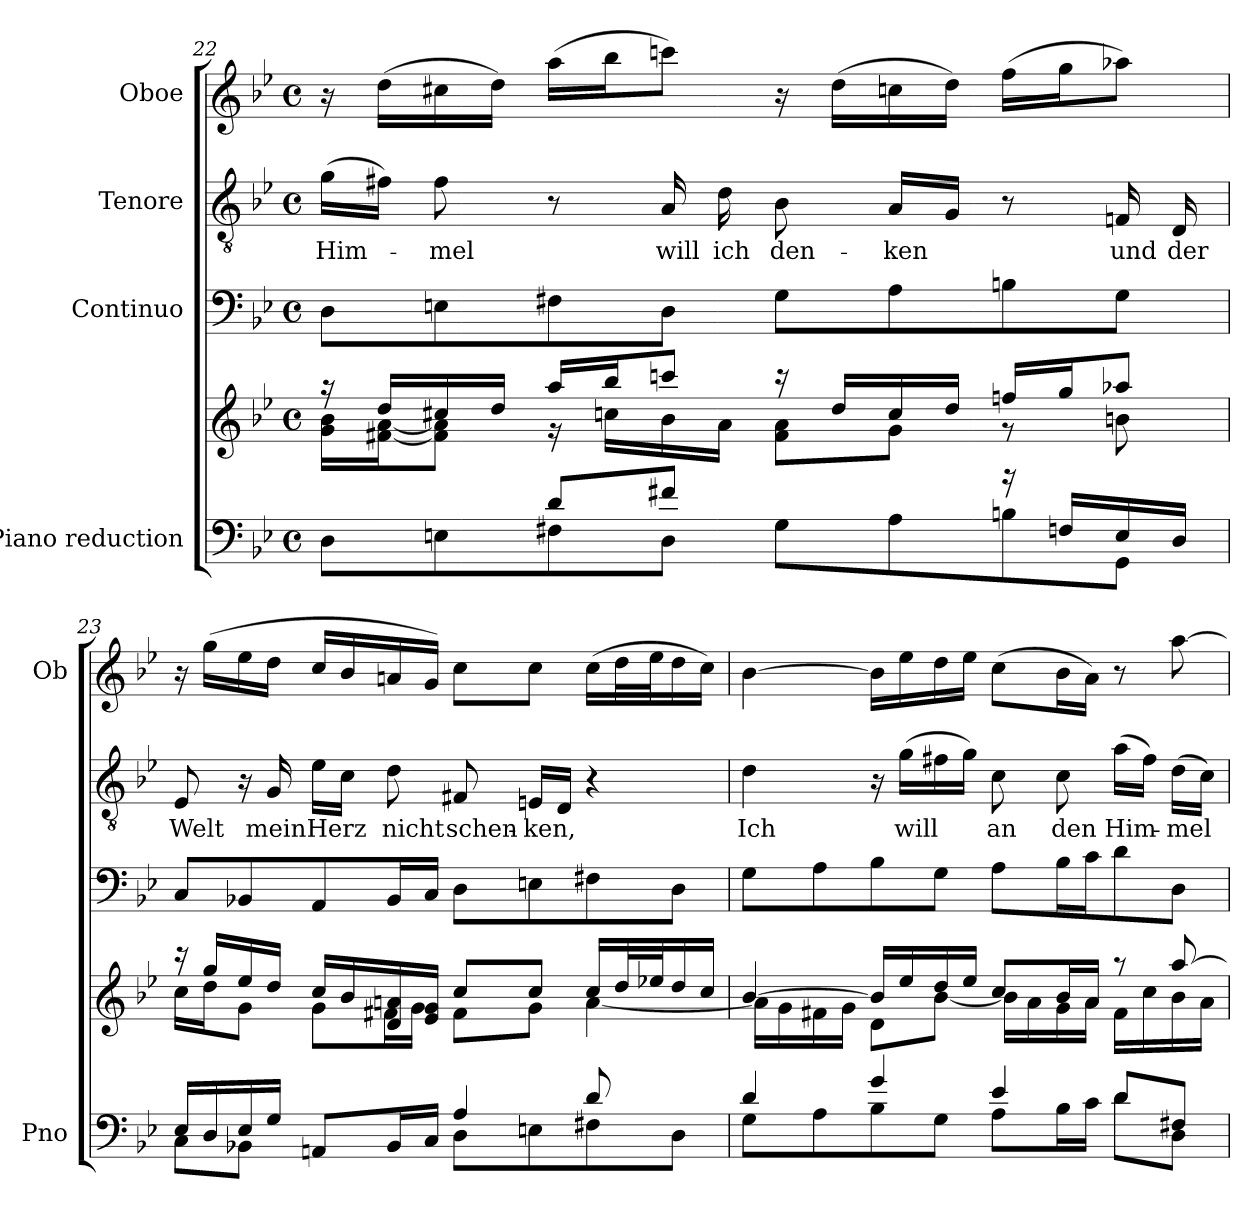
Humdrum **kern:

**kern	**kern	**kern	**kern	**text	**kern
*part4	*part4	*part3	*part2	*part2	*part1
*staff5	*staff4	*staff3	*staff2	*staff2	*staff1
*I"Piano reduction	*	*I"Continuo	*I"Tenore	*	*I"Oboe
*I'Pno	*	*	*	*	*I'Ob
*clefF4	*clefG2	*clefF4	*clefGv2	*	*clefG2
*k[b-e-]	*k[b-e-]	*k[b-e-]	*k[b-e-]	*	*k[b-e-]
*M4/4	*M4/4	*M4/4	*M4/4	*	*M4/4
*met(c)	*met(c)	*met(c)	*met(c)	*	*met(c)
=22	=22	=22	=22	=22	=22
*^	*^	*	*	*	*
!	!	!	!	!	!	!LO:LY:b	!
4ryy	8D\L	16r	16g\ 16b-\LL	8D\L	(16g\LL	Him-	16r
.	.	16dd/LL	[16f#X\ [16a\J	.	16f#X\JJ)	.	(16dd\LL
!	!	!	!	!	!	!LO:LY:b	!
.	8En\	16cc#X/	8f#\] 8a\]J	8En\	8f#\	-mel	16cc#X\
.	.	16dd/JJ	.	.	.	.	16dd\JJ)
8d/L	8F#X\	16aa/LL	16r	8F#X\	8r	.	(16aa\LL
.	.	16bb-/J	16ccn\LL	.	.	.	16bb-\J
!	!	!	!	!	!	!LO:LY:b	!
8f#X/J	8D\J	8cccn/J	16b-\	8D\J	16A/	will	8cccn\J)
!	!	!	!	!	!	!LO:LY:b	!
.	.	.	16a\JJ	.	16d\	ich	.
!	!	!	!	!	!	!LO:LY:b	!
4ryy	8G\L	16r	8f#\ 8a\L	8G\L	8B-\	den-	16r
.	.	16dd/LL	.	.	.	.	(16dd\LL
!	!	!	!	!	!	!LO:LY:b	!
.	8A\	16cc/	8g\J	8A\	16A/LL	-ken	16ccn\
.	.	16dd/JJ	.	.	16G/JJ	.	16dd\JJ)
16r	8Bn\	16ffn/LL	8r	8Bn\	8r	.	(16ff\LL
16Fn/LL	.	16gg/J	.	.	.	.	16gg\J
!	!	!	!	!	!	!LO:LY:b	!
16E/	8GG\J	8aa-X/J	8bn\	8G\J	16Fn/	und	8aa-X\J)
!	!	!	!	!	!	!LO:LY:b	!
16D/JJ	.	.	.	.	16D/	der	.
=23	=23	=23	=23	=23	=23	=23	=23
*	*	*	*^	*	*	*	*
!	!	!	!	!	!	!	!LO:LY:b	!
16E-/LL	8C\L	16r	16cc\LL	2..ryy	8C/L	8E-/	Welt	16r
16D/	.	16gg/LL	16dd\J	.	.	.	.	(16gg\LL
16E-/	8BB-X\J	16ee-/	8g\J	.	8BB-X/	16r	.	16ee-\
!	!	!	!	!	!	!	!LO:LY:b	!
16G/JJ	.	16dd/JJ	.	.	.	16G/	mein	16dd\JJ
!	!	!	!	!	!	!	!LO:LY:b	!
8AAn/L	4ryy	16cc/LL	8g\L	.	8AA/	16e-\LL	Herz	16cc/LL
.	.	16b-/	.	.	.	16c\JJ	.	16b-/
!	!	!	!	!	!	!	!LO:LY:b	!
16BB-/L	.	16d/ 16an/	16f#X\L	.	16BB-/L	8d\	nicht	16an/
16C/JJ	.	16e-/ 16g/JJ	16g\JJ	.	16C/JJ	.	.	16g/JJ)
!	!	!	!	!	!	!	!LO:LY:b	!
4A/	8D\L	8cc/L	8f#\L	.	8D\L	8F#X/	schen-	8cc\L
!	!	!	!	!	!	!	!LO:LY:b	!
.	8En\	8cc/J	8g\J	.	8En\	16En/LL	-ken,	8cc\J
.	.	.	.	.	.	16D/JJ	.	.
8d/L	8F#X\	16cc/LL	[4a\	.	8F#X\	4r	.	(16cc\LL
.	.	32dd/L	.	.	.	.	.	32dd\L
.	.	32ee-X/J	.	.	.	.	.	32ee-\J
8ryy	8D\J	16dd/	.	8fn\J	8D\J	.	.	16dd\
.	.	16cc/JJ	.	.	.	.	.	16cc\JJ)
*	*	*	*v	*v	*	*	*	*
!!LO:LB:g=z
=24	=24	=24	=24	=24	=24	=24	=24
!	!	!	!	!	!	!LO:LY:b	!
4d/	8G\L	[4b-/	16a\LL]	8G\L	4d\	Ich	[4b-\
.	.	.	16g\	.	.	.	.
.	8A\	.	16f#X\	8A\	.	.	.
.	.	.	16g\JJ	.	.	.	.
4g/	8B-\	16b-/LL]	8d\L	8B-\	16r	.	16b-\LL]
!	!	!	!	!	!	!LO:LY:b	!
.	.	16ee-/	.	.	(16g\LL	will	16ee-\
.	8G\J	16dd/	[8b-\J	8G\J	16f#X\	.	16dd\
.	.	16ee-/JJ	.	.	16g\JJ)	.	16ee-\JJ
!	!	!	!	!	!	!LO:LY:b	!
4e-/	8A\L	8cc/L	16b-\LL]	8A\L	8c\	an	(8cc\L
.	.	.	16a\	.	.	.	.
!	!	!	!	!	!	!LO:LY:b	!
.	16B-\L	16b-/L	16g\	16B-\L	8c\	den	16b-\L
.	16c\JJ	16a/JJ	16a\JJ	16c\J	.	.	16a\JJ)
!	!	!	!	!	!	!LO:LY:b	!
8d/L	8d\L	8r	16f#\LL	8d\	(16a\LL	Him-	8r
.	.	.	16cc\	.	16f#\JJ)	.	.
!	!	!	!	!	!	!LO:LY:b	!
8F#X/J	8D\J	[8aa/	16b-\	8D\J	(16d\LL	-mel	[8aa\
.	.	.	16a\JJ	.	16c\JJ)	.	.
*v	*v	*	*	*	*	*	*
*	*v	*v	*	*	*	*
=	=	=	=	=	=
*-	*-	*-	*-	*-	*-
